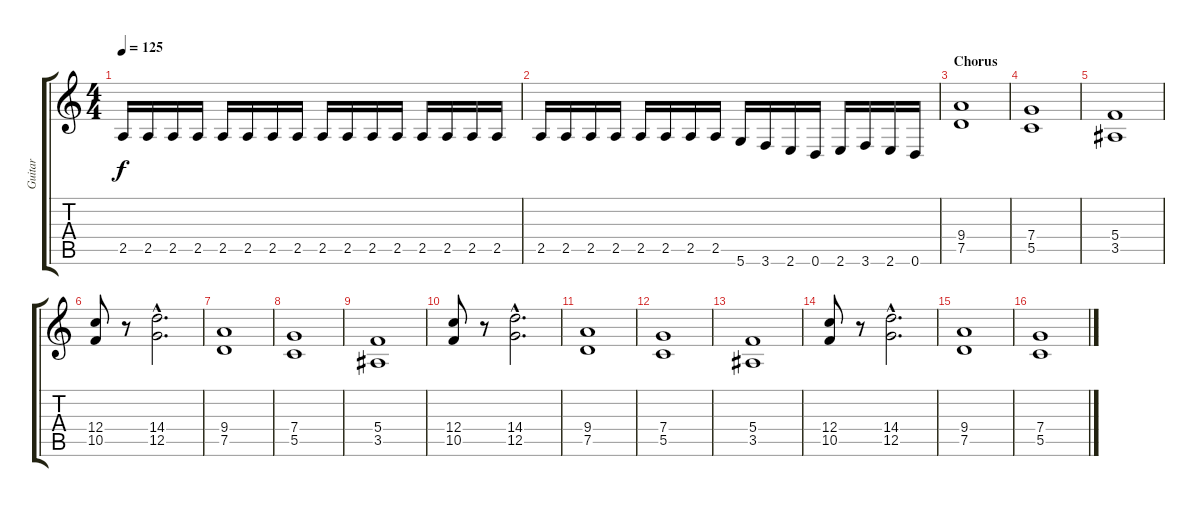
\track ("Guitar" "Guitar") {instrument distortionguitar}
\staff {score tabs}
\tuning (D4 A3 F3 C3 G2 D2) {hide}
\ts (4 4)
\tempo 125
\clef g2
\ks c
2.5.16{dy f} 2.5.16 2.5.16 2.5.16 2.5.16 2.5.16 2.5.16 2.5.16 2.5.16 2.5.16 2.5.16 2.5.16 2.5.16 2.5.16 2.5.16 2.5.16 |
2.5.16 2.5.16 2.5.16 2.5.16 2.5.16 2.5.16 2.5.16 2.5.16 5.6.16 3.6.16 2.6.16 0.6.16 2.6.16 3.6.16 2.6.16 0.6.16 |
\section ("" "Chorus")
(9.4 7.5).1 |
(7.4 5.5).1 |
(5.4 3.5).1 |
(12.4 10.5).8 r.8 (14.4{hac} 12.5{hac}).2{d} |
(9.4 7.5).1 |
(7.4 5.5).1 |
(5.4 3.5).1 |
(12.4 10.5).8 r.8 (14.4{hac} 12.5{hac}).2{d} |
(9.4 7.5).1 |
(7.4 5.5).1 |
(5.4 3.5).1 |
(12.4 10.5).8 r.8 (14.4{hac} 12.5{hac}).2{d} |
(9.4 7.5).1 |
(7.4 5.5).1
